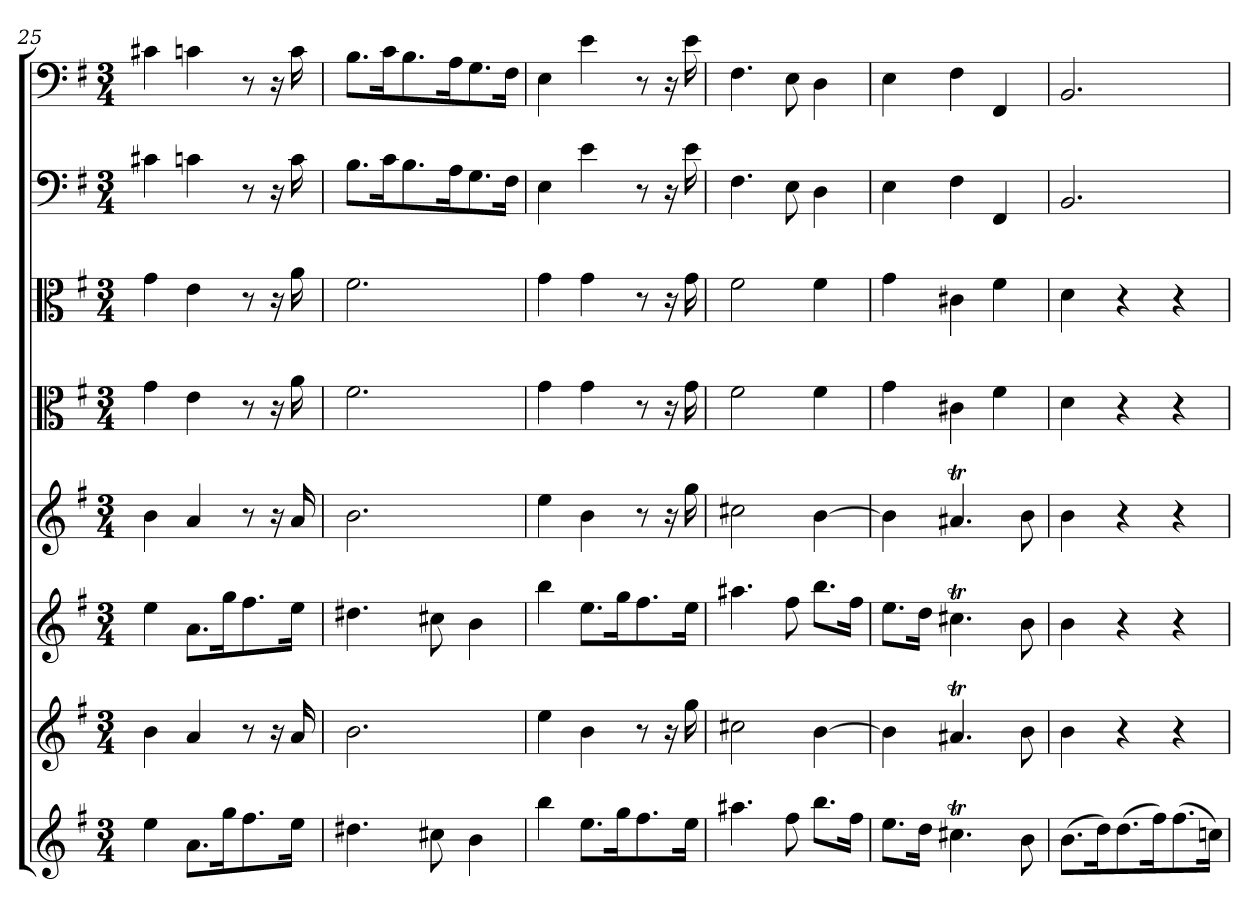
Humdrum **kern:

**kern	**kern	**kern	**kern	**kern	**kern	**kern	**kern
*part8	*part7	*part6	*part5	*part4	*part3	*part2	*part1
*staff8	*staff7	*staff6	*staff5	*staff4	*staff3	*staff2	*staff1
*clefG2	*clefG2	*clefG2	*clefG2	*clefC3	*clefC3	*clefF4	*clefF4
*k[f#]	*k[f#]	*k[f#]	*k[f#]	*k[f#]	*k[f#]	*k[f#]	*k[f#]
*e:	*e:	*e:	*e:	*e:	*e:	*e:	*e:
*M3/4	*M3/4	*M3/4	*M3/4	*M3/4	*M3/4	*M3/4	*M3/4
=25	=25	=25	=25	=25	=25	=25	=25
4ee\	4b\	4ee\	4b\	4g\	4g\	4c#X\	4c#X\
8.a\L	4a/	8.a\L	4a/	4e\	4e\	4cn\	4cn\
16gg\K	.	16gg\K	.	.	.	.	.
8.ff#\	8r	8.ff#\	8r	8r	8r	8r	8r
.	16r	.	16r	16r	16r	16r	16r
16ee\Jk	16a/	16ee\Jk	16a/	16a\	16a\	16c\	16c\
=26	=26	=26	=26	=26	=26	=26	=26
4.dd#X\	2.b\	4.dd#X\	2.b\	2.f#\	2.f#\	8.B\L	8.B\L
.	.	.	.	.	.	16c\K	16c\K
.	.	.	.	.	.	8.B\	8.B\
8cc#X\	.	8cc#X\	.	.	.	.	.
.	.	.	.	.	.	16A\K	16A\K
4b\	.	4b\	.	.	.	8.G\	8.G\
.	.	.	.	.	.	16F#\Jk	16F#\Jk
=27	=27	=27	=27	=27	=27	=27	=27
4bb\	4ee\	4bb\	4ee\	4g\	4g\	4E\	4E\
8.ee\L	4b\	8.ee\L	4b\	4g\	4g\	4e\	4e\
16gg\K	.	16gg\K	.	.	.	.	.
8.ff#\	8r	8.ff#\	8r	8r	8r	8r	8r
.	16r	.	16r	16r	16r	16r	16r
16ee\Jk	16gg\	16ee\Jk	16gg\	16g\	16g\	16e\	16e\
=28	=28	=28	=28	=28	=28	=28	=28
4.aa#X\	2cc#X\	4.aa#X\	2cc#X\	2f#\	2f#\	4.F#\	4.F#\
8ff#\	.	8ff#\	.	.	.	8E\	8E\
8.bb\L	[4b\	8.bb\L	[4b\	4f#\	4f#\	4D\	4D\
16ff#\Jk	.	16ff#\Jk	.	.	.	.	.
=29	=29	=29	=29	=29	=29	=29	=29
8.ee\L	4b\]	8.ee\L	4b\]	4g\	4g\	4E\	4E\
16dd\Jk	.	16dd\Jk	.	.	.	.	.
4.cc#Xt\	4.a#Xt/	4.cc#Xt\	4.a#Xt/	4c#X\	4c#X\	4F#\	4F#\
.	.	.	.	4f#\	4f#\	4FF#/	4FF#/
8b\	8b\	8b\	8b\	.	.	.	.
=30	=30	=30	=30	=30	=30	=30	=30
(8.b\L	4b\	4b\	4b\	4d\	4d\	2.BB/	2.BB/
16dd\K)	.	.	.	.	.	.	.
(8.dd\	4r	4r	4r	4r	4r	.	.
16ff#\K)	.	.	.	.	.	.	.
(8.ff#\	4r	4r	4r	4r	4r	.	.
16ccn\Jk)	.	.	.	.	.	.	.
=	=	=	=	=	=	=	=
*-	*-	*-	*-	*-	*-	*-	*-
